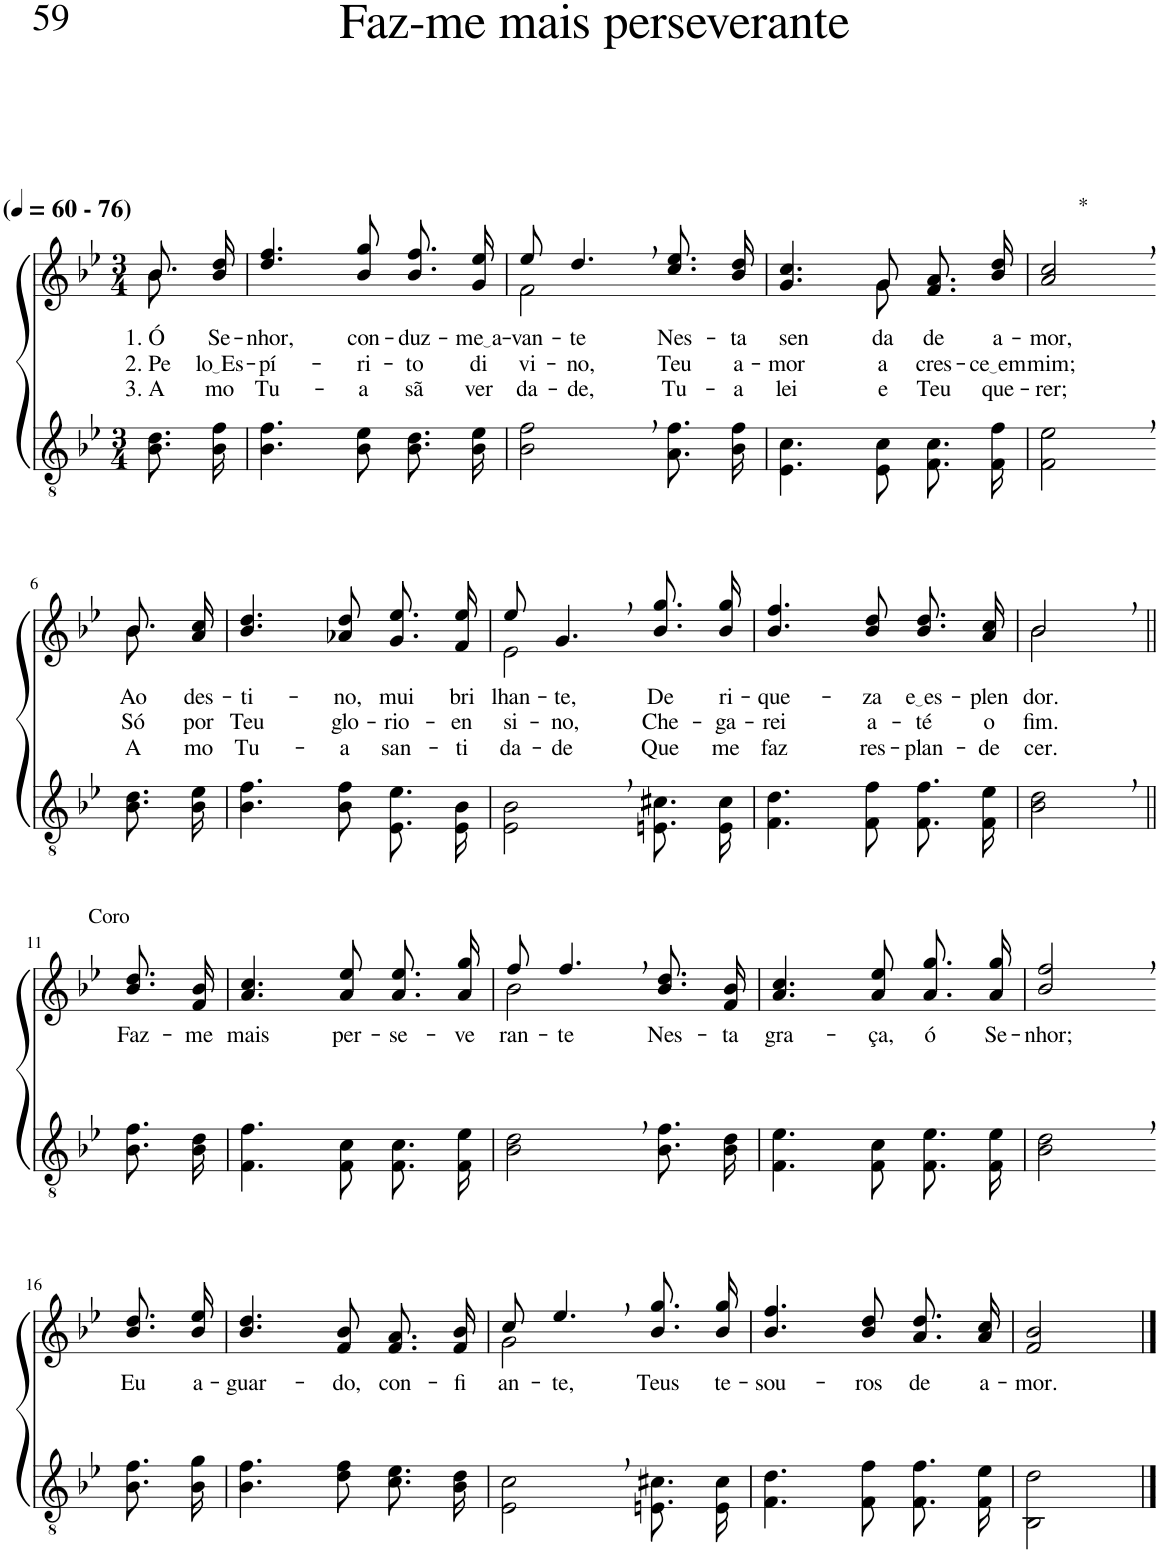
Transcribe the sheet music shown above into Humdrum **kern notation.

**kern	**kern	**text	**text	**text
*part2	*part1	*part1	*part1	*part1
*staff2	*staff1	*staff1	*staff1	*staff1
*I"Parte III e IV	*I"Parte I e II	*	*	*
*clefGv2	*clefG2	*	*	*
*Trd3c5	*Trd3c5	*	*	*
*k[b-e-]	*k[b-e-]	*	*	*
*M3/4	*M3/4	*	*	*
*MM60	*MM60	*	*	*
=1	=1	=1	=1	=1
*	*^	*	*	*
!	!LO:TX:a:B:t=(	!	!	!	!
!	!LO:TX:a:B:t=- 76)	!	!	!	!
!	!	!	!LO:LY:b	!LO:LY:b	!LO:LY:b
8.B-\ 8.d\L	8.b-\L	8.b-\	1. Ó	2. Pe-	3. A-
!	!	!	!LO:LY:b	!LO:LY:b	!LO:LY:b
16B-\ 16f\Jk	16b-\ 16dd\Jk	16ryy	Se-	lo Es	-mo
=2	=2	=2	=2	=2	=2
!	!	!	!LO:LY:b	!LO:LY:b	!LO:LY:b
*	*v	*v	*	*	*
4.B-\ 4.f\	4.dd/ 4.ff/	-nhor,	-pí-	Tu-
!	!	!LO:LY:b	!LO:LY:b	!LO:LY:b
8B-\ 8e-\	8b-/ 8gg/	con-	-ri-	-a
!	!	!LO:LY:b	!LO:LY:b	!LO:LY:b
8.B-\ 8.d\L	8.b-\ 8.ff\L	-duz-	-to	sã
!	!	!LO:LY:b	!LO:LY:b	!LO:LY:b
16B-\ 16e-\Jk	16g\ 16ee-\Jk	me a	di-	ver-
=3	=3	=3	=3	=3
!	!	!LO:LY:b	!	!
*	*^	*	*	*
!	!	!	!	!LO:LY:b	!LO:LY:b
2B-\, 2f\,	8ee-/	2f\	.	-vi-	-da-
!	!	!	!LO:LY:b	!LO:LY:b	!LO:LY:b
.	4.dd,/	.	-te	-no,	-de,
!	!	!	!LO:LY:b	!LO:LY:b	!LO:LY:b
8.A\ 8.f\L	8.cc\ 8.ee-\L	4ryy	Nes-	Teu	Tu-
!	!	!	!LO:LY:b	!LO:LY:b	!LO:LY:b
16B-\ 16f\Jk	16b-\ 16dd\Jk	.	-ta	a-	-a
=4	=4	=4	=4	=4	=4
!	!	!	!LO:LY:b	!LO:LY:b	!LO:LY:b
4.E-\ 4.c\	4.g/ 4.cc/	4.ryy	sen-	-mor	lei
!	!	!	!LO:LY:b	!LO:LY:b	!LO:LY:b
8E-\ 8c\	8g/	8g\	-da	a-	e
!	!	!	!LO:LY:b	!LO:LY:b	!LO:LY:b
8.F\ 8.c\L	8.f/ 8.a/L	4ryy	de	-cres-	Teu
!	!	!	!LO:LY:b	!LO:LY:b	!LO:LY:b
16F\ 16f\Jk	16b-/ 16dd/Jk	.	a-	ce em	que-
*	*v	*v	*	*	*
=5	=5	=5	=5	=5
!	!LO:TX:a:t=*	!	!	!
!	!	!LO:LY:b	!LO:LY:b	!LO:LY:b
2F\, 2e-\,	2a/, 2cc/,	-mor,	mim;	-rer;
!!LO:LB:g=z
=6-	=6-	=6-	=6-	=6-
*	*^	*	*	*
!	!	!	!LO:LY:b	!LO:LY:b	!LO:LY:b
8.B-\ 8.d\L	8.b-\L	8.b-\	Ao	Só	A-
!	!	!	!LO:LY:b	!LO:LY:b	!LO:LY:b
16B-\ 16e-\Jk	16a\ 16cc\Jk	16ryy	des-	por	-mo
=7	=7	=7	=7	=7	=7
!	!	!	!LO:LY:b	!LO:LY:b	!LO:LY:b
*	*v	*v	*	*	*
4.B-\ 4.f\	4.b-/ 4.dd/	-ti-	Teu	Tu-
!	!	!LO:LY:b	!LO:LY:b	!LO:LY:b
8B-\ 8f\	8a-X/ 8dd/	-no,	glo-	-a
!	!	!LO:LY:b	!LO:LY:b	!LO:LY:b
8.E-/ 8.e-/L	8.g\ 8.ee-\L	mui	-rio-	san-
!	!	!LO:LY:b	!LO:LY:b	!LO:LY:b
16E-/ 16B-/Jk	16f\ 16ee-\Jk	bri-	-en-	-ti-
=8	=8	=8	=8	=8
*	*^	*	*	*
!	!	!	!LO:LY:b	!LO:LY:b	!LO:LY:b
2E-\, 2B-\,	8ee-/	2e-\	-lhan-	-si-	-da-
!	!	!	!LO:LY:b	!LO:LY:b	!LO:LY:b
.	4.g,/	.	-te,	-no,	-de
!	!	!	!LO:LY:b	!LO:LY:b	!LO:LY:b
8.En/ 8.c#X/L	8.b-\ 8.gg\L	4ryy	De	Che-	Que
!	!	!	!LO:LY:b	!LO:LY:b	!LO:LY:b
16E/ 16c#/Jk	16b-\ 16gg\Jk	.	ri-	-ga-	me
*	*v	*v	*	*	*
=9	=9	=9	=9	=9
!	!	!LO:LY:b	!LO:LY:b	!LO:LY:b
4.F\ 4.d\	4.b-/ 4.ff/	-que-	-rei	faz
!	!	!LO:LY:b	!LO:LY:b	!LO:LY:b
8F\ 8f\	8b-/ 8dd/	-za	a-	res-
!	!	!LO:LY:b	!LO:LY:b	!LO:LY:b
8.F\ 8.f\L	8.b-\ 8.dd\L	e es	-té	-plan-
!	!	!LO:LY:b	!LO:LY:b	!LO:LY:b
16F\ 16e-\Jk	16a\ 16cc\Jk	-plen-	o	-de-
=10	=10	=10	=10	=10
*	*^	*	*	*
!	!	!	!LO:LY:b	!LO:LY:b	!LO:LY:b
2B-\, 2d\,	2b-,/	2b-\	-dor.	fim.	-cer.
!!LO:LB:g=z
=11||	=11||	=11||	=11||	=11||	=11||
!	!LO:TX:a:t=Coro	!	!	!	!
!	!	!	!LO:LY:b	!	!
*	*v	*v	*	*	*
8.B-\ 8.f\L	8.b-\ 8.dd\L	Faz-	.	.
!	!	!LO:LY:b	!	!
16B-\ 16d\Jk	16f\ 16b-\Jk	-me	.	.
=12	=12	=12	=12	=12
!	!	!LO:LY:b	!	!
4.F\ 4.f\	4.a/ 4.cc/	mais	.	.
!	!	!LO:LY:b	!	!
8F\ 8c\	8a/ 8ee-/	per-	.	.
!	!	!LO:LY:b	!	!
8.F\ 8.c\L	8.a\ 8.ee-\L	-se-	.	.
!	!	!LO:LY:b	!	!
16F\ 16e-\Jk	16a\ 16gg\Jk	-ve-	.	.
=13	=13	=13	=13	=13
*	*^	*	*	*
!	!	!	!LO:LY:b	!	!
2B-\, 2d\,	8ff/	2b-\	-ran-	.	.
!	!	!	!LO:LY:b	!	!
.	4.ff,/	.	-te	.	.
!	!	!	!LO:LY:b	!	!
8.B-\ 8.f\L	8.b-\ 8.dd\L	4ryy	Nes-	.	.
!	!	!	!LO:LY:b	!	!
16B-\ 16d\Jk	16f\ 16b-\Jk	.	-ta	.	.
*	*v	*v	*	*	*
=14	=14	=14	=14	=14
!	!	!LO:LY:b	!	!
4.F\ 4.e-\	4.a/ 4.cc/	gra-	.	.
!	!	!LO:LY:b	!	!
8F\ 8c\	8a/ 8ee-/	-ça,	.	.
!	!	!LO:LY:b	!	!
8.F\ 8.e-\L	8.a\ 8.gg\L	ó	.	.
!	!	!LO:LY:b	!	!
16F\ 16e-\Jk	16a\ 16gg\Jk	Se-	.	.
=15	=15	=15	=15	=15
!	!	!LO:LY:b	!	!
2B-\, 2d\,	2b-/, 2ff/,	-nhor;	.	.
!!LO:LB:g=z
=16-	=16-	=16-	=16-	=16-
!	!	!LO:LY:b	!	!
8.B-\ 8.f\L	8.b-\ 8.dd\L	Eu	.	.
!	!	!LO:LY:b	!	!
16B-\ 16g\Jk	16b-\ 16ee-\Jk	a-	.	.
=17	=17	=17	=17	=17
!	!	!LO:LY:b	!	!
4.B-\ 4.f\	4.b-/ 4.dd/	-guar-	.	.
!	!	!LO:LY:b	!	!
8d\ 8f\	8f/ 8b-/	-do,	.	.
!	!	!LO:LY:b	!	!
8.c\ 8.e-\L	8.f/ 8.a/L	con-	.	.
!	!	!LO:LY:b	!	!
16B-\ 16d\Jk	16f/ 16b-/Jk	-fi-	.	.
=18	=18	=18	=18	=18
*	*^	*	*	*
!	!	!	!LO:LY:b	!	!
2E-\, 2c\,	8cc/	2g\	-an-	.	.
!	!	!	!LO:LY:b	!	!
.	4.ee-,/	.	-te,	.	.
!	!	!	!LO:LY:b	!	!
8.En/ 8.c#X/L	8.b-\ 8.gg\L	4ryy	Teus	.	.
!	!	!	!LO:LY:b	!	!
16E/ 16c#/Jk	16b-\ 16gg\Jk	.	te-	.	.
*	*v	*v	*	*	*
=19	=19	=19	=19	=19
!	!	!LO:LY:b	!	!
4.F\ 4.d\	4.b-/ 4.ff/	-sou-	.	.
!	!	!LO:LY:b	!	!
8F\ 8f\	8b-/ 8dd/	-ros	.	.
!	!	!LO:LY:b	!	!
8.F\ 8.f\L	8.a\ 8.dd\L	de	.	.
!	!	!LO:LY:b	!	!
16F\ 16e-\Jk	16a\ 16cc\Jk	a-	.	.
=20	=20	=20	=20	=20
!	!	!LO:LY:b	!	!
2BB-\ 2d\	2f/ 2b-/	-mor.	.	.
==	==	==	==	==
*-	*-	*-	*-	*-
